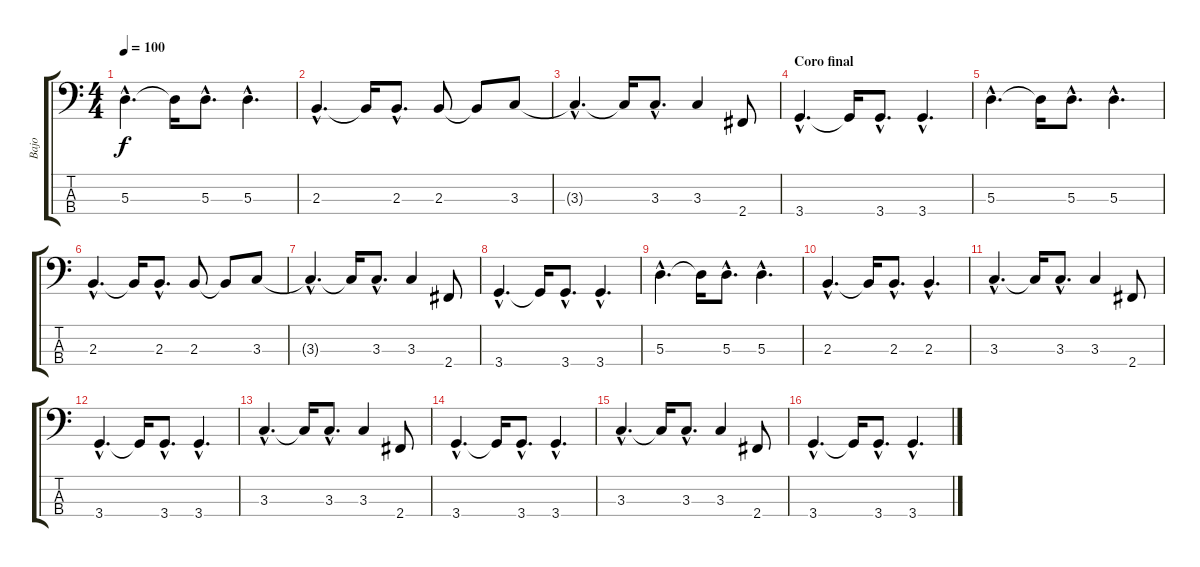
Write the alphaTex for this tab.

\track ("Bajo" "Bajo") {instrument electricbasspick}
\staff {score tabs}
\tuning (G2 D2 A1 E1) {hide}
\ts (4 4)
\tempo 100
\clef f4
\ks c
5.3{hac}.4{d dy f} 5.3{t}.16 5.3{hac}.8{d} 5.3{hac}.4{d} |
2.3{hac}.4{d} 2.3{t}.16 2.3{hac}.8{d} 2.3.8 2.3{t}.8 3.3.8 |
3.3{hac t}.4{d} 3.3{t}.16 3.3{hac}.8{d} 3.3.4 2.4.8 |
\section ("" "Coro final")
3.4{hac}.4{d} 3.4{t}.16 3.4{hac}.8{d} 3.4{hac}.4{d} |
5.3{hac}.4{d} 5.3{t}.16 5.3{hac}.8{d} 5.3{hac}.4{d} |
2.3{hac}.4{d} 2.3{t}.16 2.3{hac}.8{d} 2.3.8 2.3{t}.8 3.3.8 |
3.3{hac t}.4{d} 3.3{t}.16 3.3{hac}.8{d} 3.3.4 2.4.8 |
3.4{hac}.4{d} 3.4{t}.16 3.4{hac}.8{d} 3.4{hac}.4{d} |
5.3{hac}.4{d} 5.3{t}.16 5.3{hac}.8{d} 5.3{hac}.4{d} |
2.3{hac}.4{d} 2.3{t}.16 2.3{hac}.8{d} 2.3{hac}.4{d} |
3.3{hac}.4{d} 3.3{t}.16 3.3{hac}.8{d} 3.3.4 2.4.8 |
3.4{hac}.4{d} 3.4{t}.16 3.4{hac}.8{d} 3.4{hac}.4{d} |
3.3{hac}.4{d} 3.3{t}.16 3.3{hac}.8{d} 3.3.4 2.4.8 |
3.4{hac}.4{d} 3.4{t}.16 3.4{hac}.8{d} 3.4{hac}.4{d} |
3.3{hac}.4{d} 3.3{t}.16 3.3{hac}.8{d} 3.3.4 2.4.8 |
3.4{hac}.4{d} 3.4{t}.16 3.4{hac}.8{d} 3.4{hac}.4{d}
